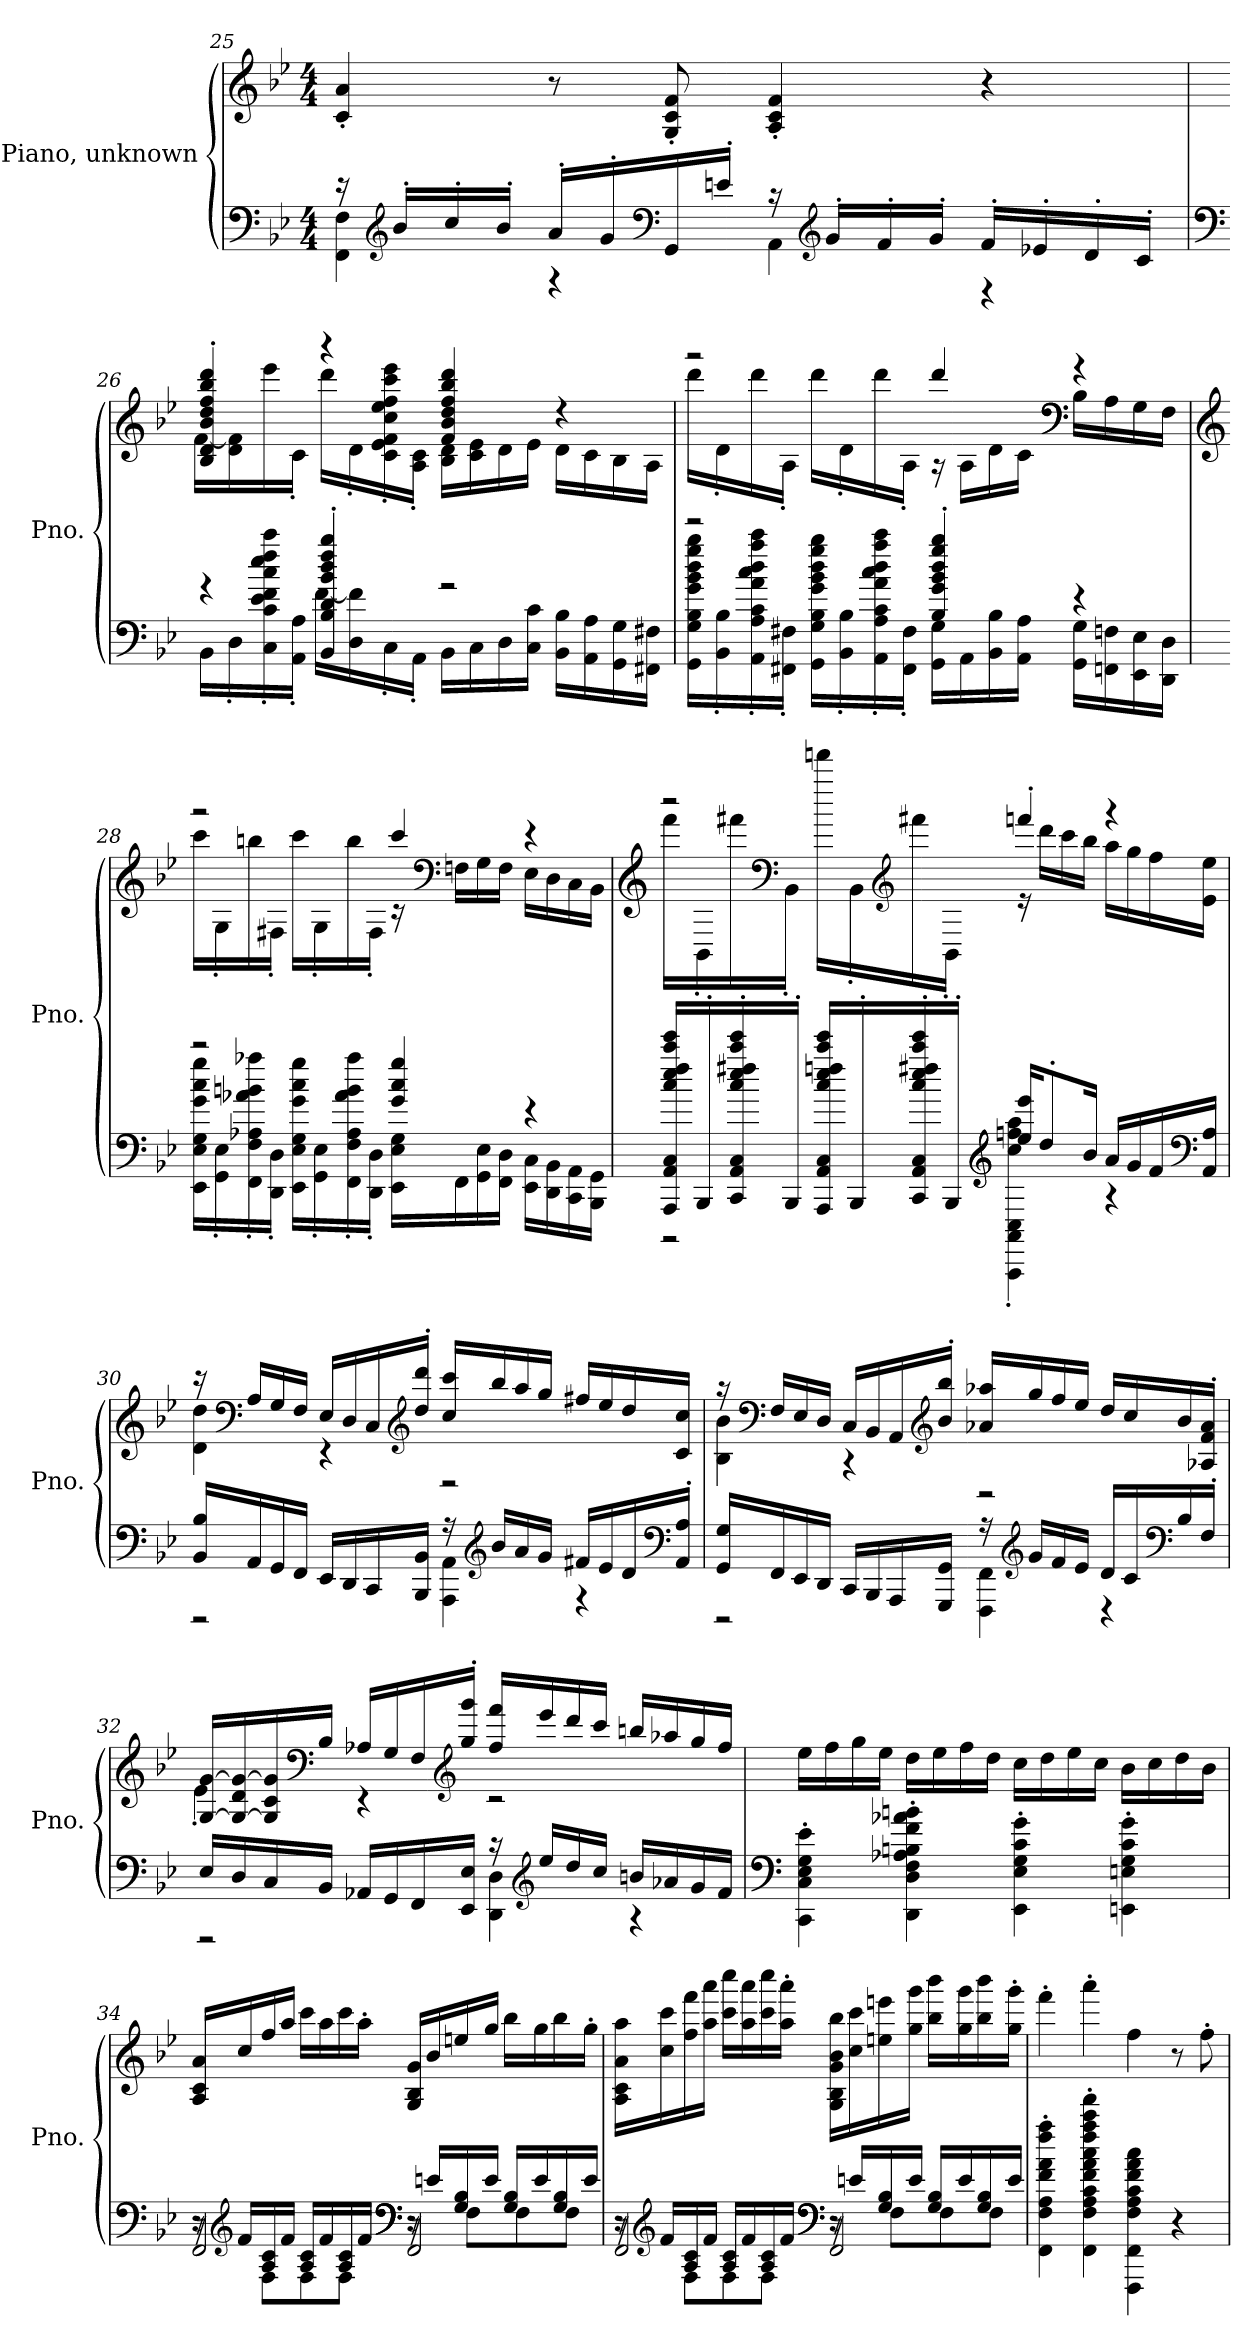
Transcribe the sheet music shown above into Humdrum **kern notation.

**kern	**kern
*part1	*part1
*staff2	*staff1
*I"Piano, unknown	*
*I'Pno.	*
!!LO:LB:g=z
*clefF4	*clefG2
*k[b-e-]	*k[b-e-]
*M4/4	*M4/4
=25	=25
*^	*
16r	4FF\ 4F\	4c/' 4a/'
*clefG2	*	*
16b-'/LL	.	.
16cc'/	.	.
16b-'/JJ	.	.
16a'/LL	4r	8r
16g'/	.	.
*clefF4	*	*
16GG/	.	8G/' 8c/' 8f/'
16en'/JJ	.	.
16r	4AA\	4A/' 4c/' 4f/'
*clefG2	*	*
16g'/LL	.	.
16f'/	.	.
16g'/JJ	.	.
16f'/LL	4r	4r
16e-X'/	.	.
16d'/	.	.
16c'/JJ	.	.
=26	=26	=26
*clefF4	*	*
*	*	*^
4r	16BB-\LL	4B-/' 4d/' 4b-/' 4dd/' 4ff/' 4bb-/' 4ddd/'	[16f\LL
.	16D'\	.	16d\ 16f\]
.	16C\' 16c\' 16e-\' 16f\' 16cc\' 16ee-\' 16ff\' 16ccc\'	.	16eee-\
.	16AA\' 16A\'JJ	.	16c'\JJ
4BB-/' 4B-/' 4d/' 4b-/' 4dd/' 4ff/' 4bb-/'	[16f\LL	4r	16ddd\LL
.	16D\ 16f\]	.	16d'\
.	16C'\	.	16c\' 16e-\' 16f\' 16cc\' 16ee-\' 16ff\' 16ccc\' 16eee-\'
.	16AA'\JJ	.	16A\' 16c\'JJ
2r	16BB-\LL	4f/ 4b-/ 4dd/ 4ff/ 4bb-/ 4ddd/	16B-\ 16d\LL
.	16C\	.	16c\ 16e-\
.	16D\	.	16d\
.	16C\ 16c\JJ	.	16e-\JJ
.	16BB-\ 16B-\LL	4r	16d\LL
.	16AA\ 16A\	.	16c\
.	16GG\ 16G\	.	16B-\
.	16FF#X\ 16F#X\JJ	.	16A\JJ
!!LO:LB:g=z	!!
=27	=27	=27	=27
2r	16GG\ 16G\ 16B-\ 16g\ 16b-\ 16dd\ 16gg\ 16bb-\LL	2r	16ddd\LL
.	16BB-\' 16B-\'	.	16d'\
.	16AA\' 16A\' 16c\' 16a\' 16cc\' 16dd\' 16aa\' 16ccc\'	.	16ddd\
.	16FF#X\' 16F#X\'JJ	.	16A'\JJ
.	16GG\ 16G\ 16B-\ 16g\ 16b-\ 16dd\ 16gg\ 16bb-\LL	.	16ddd\LL
.	16BB-\' 16B-\'	.	16d'\
.	16AA\' 16A\' 16c\' 16a\' 16cc\' 16dd\' 16aa\' 16ccc\'	.	16ddd\
.	16FF#\' 16F#\'JJ	.	16A'\JJ
4B-/' 4g/' 4b-/' 4dd/' 4gg/' 4bb-/'	16GG\ 16G\LL	4ddd/	16r
.	16AA\	.	16A\LL
.	16BB-\ 16B-\	.	16d\
.	16AA\ 16A\JJ	.	16c\JJ
*	*	*clefF4	*
4r	16GG\ 16G\LL	4r	16B-\LL
.	16FFn\ 16Fn\	.	16A\
.	16EE-\ 16E-\	.	16G\
.	16DD\ 16D\JJ	.	16F\JJ
!!LO:PB:g=z	!!
=28	=28	=28	=28
*	*	*clefG2	*
2r	16EE-\ 16E-\ 16G\ 16g\ 16cc\ 16gg\LL	2r	16ccc\LL
.	16GG\' 16E-\'	.	16G'\
.	16FF\' 16F\' 16A-X\' 16a-X\' 16bn\' 16aa-X\'	.	16bbn\
.	16DD\' 16D\'JJ	.	16F#X'\JJ
.	16EE-\ 16E-\ 16G\ 16g\ 16cc\ 16gg\LL	.	16ccc\LL
.	16GG\' 16E-\'	.	16G'\
.	16FF\' 16F\' 16A-\' 16a-\' 16b\' 16aa-\'	.	16bb\
.	16DD\' 16D\'JJ	.	16F#'\JJ
4g/ 4cc/ 4gg/	16EE-\ 16E-\ 16G\LL	4ccc/	16r
*	*	*clefF4	*
.	16FF\	.	16Fn\LL
.	16GG\ 16E-\	.	16G\
.	16FF\ 16D\JJ	.	16F\JJ
4r	16EE-\ 16C\LL	4r	16E-\LL
.	16DD\ 16BB-\	.	16D\
.	16CC\ 16AA\	.	16C\
.	16BBB-\ 16GG\JJ	.	16BB-\JJ
!!LO:LB:g=z	!!
=29	=29	=29	=29
*	*	*clefG2	*
16AAA/ 16AA/ 16C/ 16cc/ 16ee-/ 16ff/ 16ccc/ 16eee-/LL	2r	2r	16fff\LL
16BBB-'/	.	.	16BB-'\
16CC/' 16AA/' 16C/' 16cc/' 16ee-/' 16ff#X/' 16ccc/' 16eee-/'	.	.	16fff#X\
*	*	*clefF4	*
16BBB-'/JJ	.	.	16BB-'\JJ
16AAA/ 16AA/ 16C/ 16cc/ 16ee-/ 16ffn/ 16ccc/ 16eee-/LL	.	.	16fffn\LL
16BBB-'/	.	.	16BB-'\
*	*	*clefG2	*
16CC/' 16AA/' 16C/' 16cc/' 16ee-/' 16ff#X/' 16ccc/' 16eee-/'	.	.	16fff#X\
16BBB-'/JJ	.	.	16BB-'\JJ
*clefG2	*	*	*
16ee-/ 16eee-/KL	4AAA\' 4AA\' 4C\' 4cc\' 4ffn\' 4aa\'	4fffn'/	16r
8dd'/	.	.	16ddd\LL
.	.	.	16ccc\
16b-/Jk	.	.	16bb-\JJ
16a/LL	4r	4r	16aa\LL
16g/	.	.	16gg\
16f/	.	.	16ff\
*clefF4	*	*	*
16AA/ 16A/JJ	.	.	16e-\ 16ee-\JJ
!!LO:LB:g=z	!!
=30	=30	=30	=30
16BB-/ 16B-/LL	2r	16r	4d\ 4dd\
*	*	*clefF4	*
16AA/	.	16A/LL	.
16GG/	.	16G/	.
16FF/JJ	.	16F/JJ	.
16EE-/LL	.	16E-/LL	4r
16DD/	.	16D/	.
16CC/	.	16C/	.
*	*	*clefG2	*
16BBB-/ 16BB-/JJ	.	16dd/' 16ddd/'JJ	.
16r	4AAA\ 4AA\	16cc/ 16ccc/LL	2r
*clefG2	*	*	*
16b-/LL	.	16bb-/	.
16a/	.	16aa/	.
16g/JJ	.	16gg/JJ	.
16f#X/LL	4r	16ff#X/LL	.
16e-/	.	16ee-/	.
16d/	.	16dd/	.
*clefF4	*	*	*
16AA/' 16A/'JJ	.	16c/ 16cc/JJ	.
!!LO:LB:g=z	!!
=31	=31	=31	=31
16GG/ 16G/LL	2r	16r	4B-\ 4b-\
*	*	*clefF4	*
16FF/	.	16F/LL	.
16EE-/	.	16E-/	.
16DD/JJ	.	16D/JJ	.
16CC/LL	.	16C/LL	4r
16BBB-/	.	16BB-/	.
16AAA/	.	16AA/	.
*	*	*clefG2	*
16GGG/ 16GG/JJ	.	16b-/' 16bb-/'JJ	.
16r	4FFF\ 4FF\	16a-X/ 16aa-X/LL	2r
*clefG2	*	*	*
16g/LL	.	16gg/	.
16f/	.	16ff/	.
16e-/JJ	.	16ee-/JJ	.
16d/LL	4r	16dd/LL	.
16c/	.	16cc/	.
*clefF4	*	*	*
16B-/	.	16b-/	.
16F'/JJ	.	16A-X/' 16f/' 16a-/'JJ	.
!!LO:LB:g=z	!!
=32	=32	=32	=32
16E-/LL	2r	[16G/ [16g/LL	4e-'\
16D/	.	16G/_ 16d/ 16g/_	.
16C/	.	16G/] 16c/ 16g/]	.
*	*	*clefF4	*
16BB-/JJ	.	16B-/JJ	.
16AA-X/LL	.	16A-X/LL	4r
16GG/	.	16G/	.
16FF/	.	16F/	.
*	*	*clefG2	*
16EE-/ 16E-/JJ	.	16gg/' 16ggg/'JJ	.
16r	4DD\ 4D\	16ff/ 16fff/LL	2r
*clefG2	*	*	*
16ee-/LL	.	16eee-/	.
16dd/	.	16ddd/	.
16cc/JJ	.	16ccc/JJ	.
16bn/LL	4r	16bbn/LL	.
16a-X/	.	16aa-X/	.
16g/	.	16gg/	.
16f/JJ	.	16ff/JJ	.
*v	*v	*	*
*	*v	*v
=33	=33
*clefF4	*
4CC\' 4C\' 4E-\' 4G\' 4e-\'	16ee-\LL
.	16ff\
.	16gg\
.	16ee-\JJ
4DD\' 4D\' 4F\' 4A-X\' 4Bn\' 4f\' 4a-X\' 4bn\'	16dd\LL
.	16ee-\
.	16ff\
.	16dd\JJ
4EE-\' 4E-\' 4G\' 4c\' 4g\'	16cc\LL
.	16dd\
.	16ee-\
.	16cc\JJ
4EEn\' 4En\' 4G\' 4c\' 4g\'	16b-\LL
.	16cc\
.	16dd\
.	16b-\JJ
!!LO:LB:g=z
=34	=34
*^	*
*	*^	*
16r	8r	2FF/	16A/ 16c/ 16a/LL
*clefG2	*	*	*
16f/LL	.	.	16cc/
16A/ 16c/	8F\L	.	16ff/
16f/JJ	.	.	16aa/JJ
16A/ 16c/LL	8F\	.	16ccc\LL
16f/	.	.	16aa\
16A/ 16c/	8F\J	.	16ccc\
16f/JJ	.	.	16aa'\JJ
*clefF4	*	*	*
16r	8r	2FF/	16G/ 16B-/ 16g/LL
16en/LL	.	.	16b-/
16G/ 16B-/	8F\L	.	16een/
16e/JJ	.	.	16gg/JJ
16G/ 16B-/LL	8F\	.	16bb-\LL
16e/	.	.	16gg\
16G/ 16B-/	8F\J	.	16bb-\
16e/JJ	.	.	16gg'\JJ
!!LO:PB:g=z
=35	=35	=35	=35
16r	8r	2FF/	16A\ 16c\ 16a\ 16aa\LL
*clefG2	*	*	*
16f/LL	.	.	16cc\ 16ccc\
16A/ 16c/	8F\L	.	16ff\ 16fff\
16f/JJ	.	.	16aa\ 16aaa\JJ
16A/ 16c/LL	8F\	.	16ccc\ 16cccc\LL
16f/	.	.	16aa\ 16aaa\
16A/ 16c/	8F\J	.	16ccc\ 16cccc\
16f/JJ	.	.	16aa\' 16aaa\'JJ
*clefF4	*	*	*
16r	8r	2FF/	16G\ 16B-\ 16g\ 16b-\ 16bb-\LL
16en/LL	.	.	16cc\ 16ccc\
16G/ 16B-/	8F\L	.	16een\ 16eeen\
16e/JJ	.	.	16gg\ 16ggg\JJ
16G/ 16B-/LL	8F\	.	16bb-\ 16bbb-\LL
16e/	.	.	16gg\ 16ggg\
16G/ 16B-/	8F\J	.	16bb-\ 16bbb-\
16e/JJ	.	.	16gg\' 16ggg\'JJ
*v	*v	*v	*
=36	=36
4FF\' 4F\' 4A\' 4f\' 4a\' 4ff\' 4aa\'	4fff'\
4FF\' 4F\' 4A\' 4c\' 4f\' 4a\' 4cc\' 4ff\' 4aa\' 4ccc\' 4fff\'	4aaa'\
4FFF\ 4FF\ 4F\ 4A\ 4c\ 4f\ 4a\ 4cc\	4ff\
4r	8r
.	8ff'\
=	=
*-	*-
